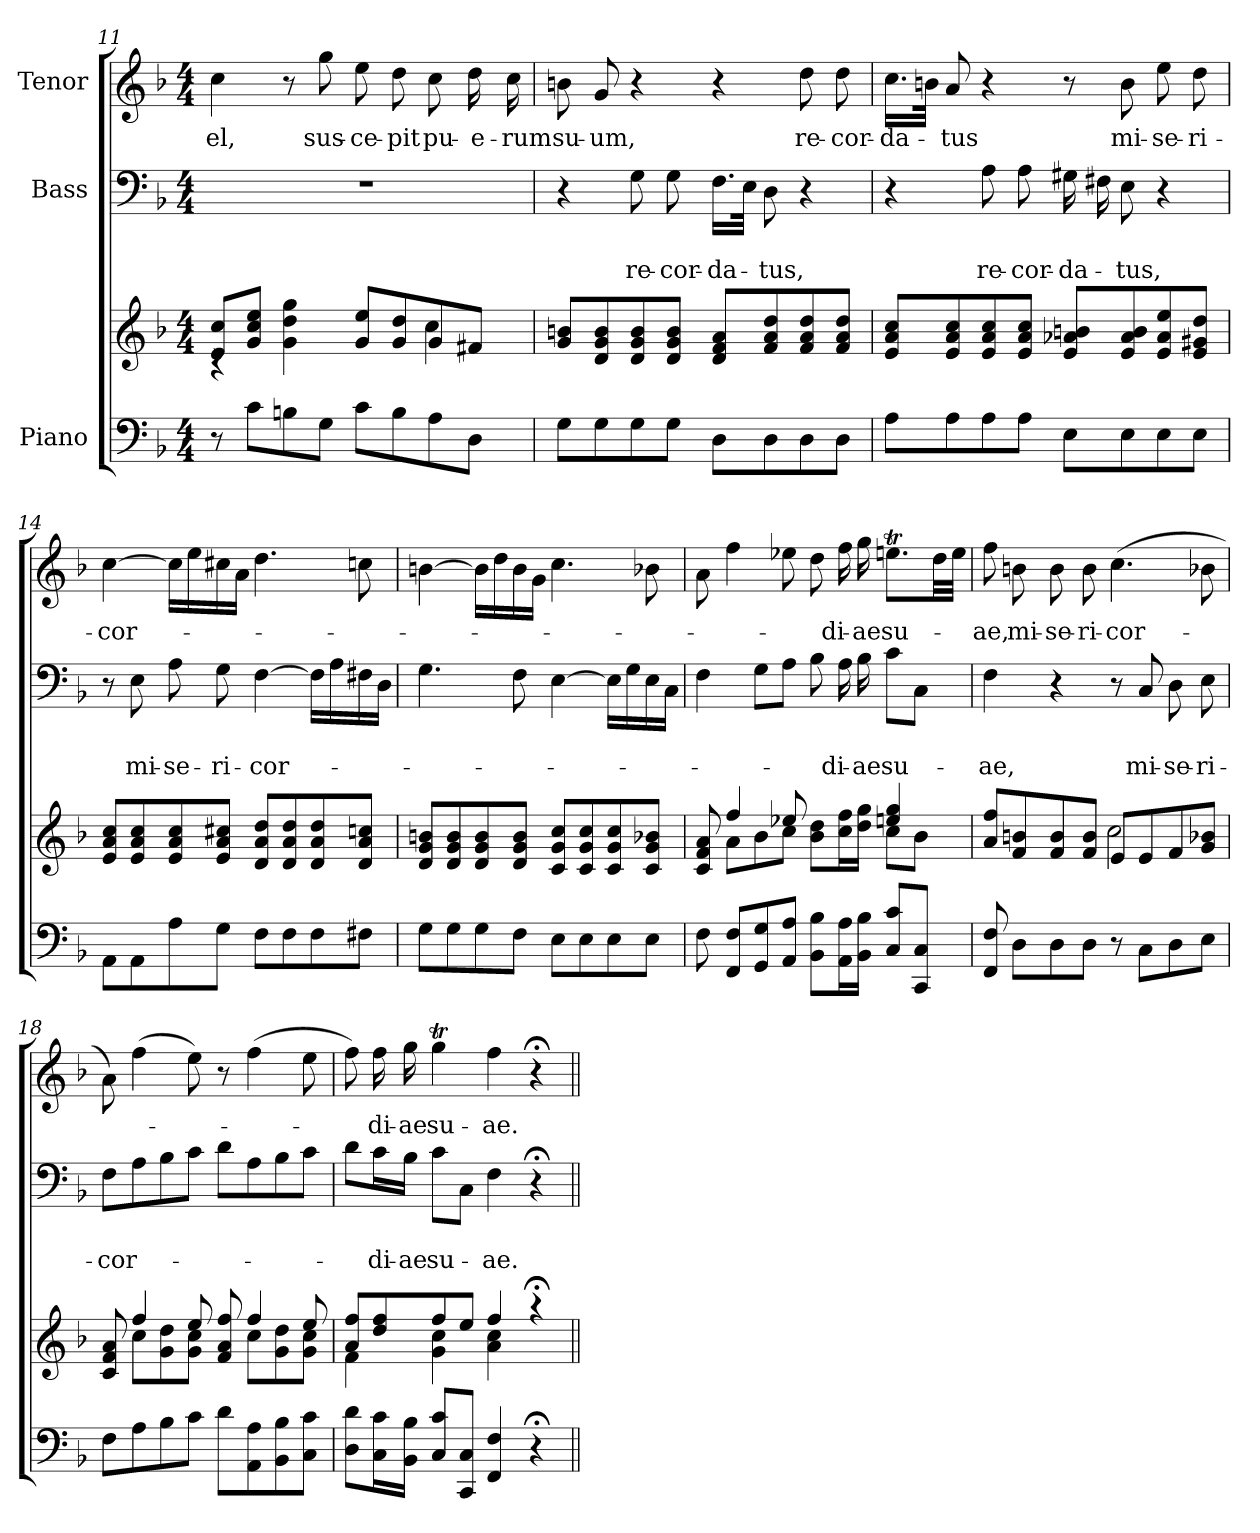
**kern	**kern	**kern	**text	**text	**kern	**text
*part3	*part3	*part2	*part2	*part2	*part1	*part1
*staff4	*staff3	*staff2	*staff2	*staff2	*staff1	*staff1
*I"Piano	*	*I"Bass	*	*	*I"Tenor	*
*clefF4	*clefG2	*clefF4	*	*	*clefG2	*
*	*	*	*	*	*ITrd7c12	*
*k[b-]	*k[b-]	*k[b-]	*	*	*k[b-]	*
*F:	*F:	*F:	*	*	*F:	*
*M4/4	*M4/4	*M4/4	*	*	*M4/4	*
=11	=11	=11	=11	=11	=11	=11
*	*^	*	*	*	*	*
!	!	!	!	!	!	!	!LO:LY:b
8r	8e/ 8cc/L	4rc	1r	.	.	4c\	-el,
8c\L	8g/ 8cc/ 8ee/J	.	.	.	.	.	.
8Bn\	4g\ 4dd\ 4gg\	2ryy	.	.	.	8r	.
!	!	!	!	!	!	!	!LO:LY:b
8G\J	.	.	.	.	.	8g\	sus-
!	!	!	!	!	!	!	!LO:LY:b
8c\L	8g/ 8ee/L	.	.	.	.	8e\	-ce-
!	!	!	!	!	!	!	!LO:LY:b
8B\	8g/ 8dd/	.	.	.	.	8d\	-pit
!	!	!	!	!	!	!	!LO:LY:b
8A\	8g/	4cc\	.	.	.	8c\	pu-
!	!	!	!	!	!	!	!LO:LY:b
8D\J	8f#X/J	.	.	.	.	16d\	-e-
!	!	!	!	!	!	!	!LO:LY:b
.	.	.	.	.	.	16c\	-rum
!!LO:PB:g=z
=12	=12	=12	=12	=12	=12	=12	=12
!	!	!	!	!	!	!	!LO:LY:b
8G\L	8g/ 8bn/L	1ryy	4r	.	.	8Bn\	su-
!	!	!	!	!	!	!	!LO:LY:b
8G\	8d/ 8g/ 8b/	.	.	.	.	8G/	-um,
!	!	!	!	!	!LO:LY:b	!	!
8G\	8d/ 8g/ 8b/	.	8G\	.	re-	4r	.
!	!	!	!	!	!LO:LY:b	!	!
8G\J	8d/ 8g/ 8b/J	.	8G\	.	-cor-	.	.
!	!	!	!	!	!LO:LY:b	!	!
8D\L	8d/ 8f/ 8a/L	.	16.F\LL	.	-da-	4r	.
.	.	.	32E\JJk	.	.	.	.
!	!	!	!	!	!LO:LY:b	!	!
8D\	8f/ 8a/ 8dd/	.	8D\	.	-tus,	.	.
!	!	!	!	!	!	!	!LO:LY:b
8D\	8f/ 8a/ 8dd/	.	4r	.	.	8d\	re-
!	!	!	!	!	!	!	!LO:LY:b
8D\J	8f/ 8a/ 8dd/J	.	.	.	.	8d\	-cor-
=13	=13	=13	=13	=13	=13	=13	=13
!	!	!	!	!	!	!	!LO:LY:b
8A\L	8e/ 8a/ 8cc/L	1ryy	4r	.	.	16.c\LL	-da-
.	.	.	.	.	.	32Bn\JJk	.
!	!	!	!	!	!	!	!LO:LY:b
8A\	8e/ 8a/ 8cc/	.	.	.	.	8A/	-tus
!	!	!	!	!	!LO:LY:b	!	!
8A\	8e/ 8a/ 8cc/	.	8A\	.	re-	4r	.
!	!	!	!	!	!LO:LY:b	!	!
8A\J	8e/ 8a/ 8cc/J	.	8A\	.	-cor-	.	.
!	!	!	!	!	!LO:LY:b	!	!
8E\L	8e/ 8a-X/ 8bn/L	.	16G#X\	.	-da-	8r	.
.	.	.	16F#X\	.	.	.	.
!	!	!	!	!	!LO:LY:b	!	!LO:LY:b
8E\	8e/ 8a-/ 8b/	.	8E\	.	-tus,	8B\	mi-
!	!	!	!	!	!	!	!LO:LY:b
8E\	8e/ 8a-/ 8ee/	.	4r	.	.	8e\	-se-
!	!	!	!	!	!	!	!LO:LY:b
8E\J	8e/ 8g#X/ 8dd/J	.	.	.	.	8d\	-ri-
=14	=14	=14	=14	=14	=14	=14	=14
!	!	!	!	!	!	!	!LO:LY:b
8AA\L	8e/ 8a/ 8cc/L	1ryy	8r	.	.	[>4c\	-cor-
!	!	!	!	!	!LO:LY:b	!	!
8AA\	8e/ 8a/ 8cc/	.	8E\	.	mi-	.	.
!	!	!	!	!	!LO:LY:b	!	!
8A\	8e/ 8a/ 8cc/	.	8A\	.	-se-	16c\LL]	.
.	.	.	.	.	.	16e\	.
!	!	!	!	!	!LO:LY:b	!	!
8G\J	8e/ 8a/ 8cc#X/J	.	8G\	.	-ri-	16c#X\	.
.	.	.	.	.	.	16A\JJ	.
!	!	!	!	!	!LO:LY:b	!	!
8F\L	8d/ 8a/ 8dd/L	.	[>4F\	.	-cor-	4.d\	.
8F\	8d/ 8a/ 8dd/	.	.	.	.	.	.
8F\	8d/ 8a/ 8dd/	.	16F\LL]	.	.	.	.
.	.	.	16A\	.	.	.	.
8F#X\J	8d/ 8a/ 8ccn/J	.	16F#X\	.	.	8cn\	.
.	.	.	16D\JJ	.	.	.	.
!!LO:LB:g=z
=15	=15	=15	=15	=15	=15	=15	=15
8G\L	8d/ 8g/ 8bn/L	1ryy	4.G\	.	.	[>4Bn\	.
8G\	8d/ 8g/ 8b/	.	.	.	.	.	.
8G\	8d/ 8g/ 8b/	.	.	.	.	16B\LL]	.
.	.	.	.	.	.	16d\	.
8F\J	8d/ 8g/ 8b/J	.	8F\	.	.	16B\	.
.	.	.	.	.	.	16G\JJ	.
8E\L	8c/ 8g/ 8cc/L	.	[>4E\	.	.	4.c\	.
8E\	8c/ 8g/ 8cc/	.	.	.	.	.	.
8E\	8c/ 8g/ 8cc/	.	16E\LL]	.	.	.	.
.	.	.	16G\	.	.	.	.
8E\J	8c/ 8g/ 8b-X/J	.	16E\	.	.	8B-X\	.
.	.	.	16C\JJ	.	.	.	.
=16	=16	=16	=16	=16	=16	=16	=16
8F\	8c/ 8f/ 8a/	8ryy	4F\	.	.	8A\	.
8FF/ 8F/L	8a\L	4ff/	.	.	.	4f\	.
8GG/ 8G/	8b-\	.	8G\L	.	.	.	.
8AA/ 8A/J	8cc\J	8ee-X/	8A\J	.	.	8e-X\	.
8BB-\ 8B-\L	8b-\ 8dd\L	4ryy	8B-\	.	.	8d\	.
!	!	!	!	!	!LO:LY:b	!	!LO:LY:b
16AA\ 16A\L	16cc\ 16ff\L	.	16A\	.	-di-	16f\	-di-
!	!	!	!	!	!LO:LY:b	!	!LO:LY:b
16BB-\ 16B-\JJ	16dd\ 16gg\JJ	.	16B-\	.	-ae	16g\	-ae
!	!	!	!	!	!LO:LY:b	!	!LO:LY:b
8C/ 8c/L	8cc\L	4een/ 4gg/	8c\L	.	su-	8.ent\L	su-
8CC/ 8C/J	8b-\J	.	8C\J	.	.	.	.
.	.	.	.	.	.	32d\LL	.
.	.	.	.	.	.	32e\JJJ	.
=17	=17	=17	=17	=17	=17	=17	=17
!	!	!	!	!	!LO:LY:b	!	!LO:LY:b
8FF/ 8F/	8a/ 8ff/L	2ryy	4F\	.	-ae,	8f\	-ae,
!	!	!	!	!	!	!	!LO:LY:b
8D\L	8f/ 8bn/	.	.	.	.	8Bn\	mi-
!	!	!	!	!	!	!	!LO:LY:b
8D\	8f/ 8b/	.	4r	.	.	8B\	-se-
!	!	!	!	!	!	!	!LO:LY:b
8D\J	8f/ 8b/J	.	.	.	.	8B\	-ri-
!	!	!	!	!	!	!	!LO:LY:b
8r	8e/L	2cc\	8r	.	.	(>4.c\	-cor-
!	!	!	!	!	!LO:LY:b	!	!
8C\L	8e/	.	8C/	.	mi-	.	.
!	!	!	!	!	!LO:LY:b	!	!
8D\	8f/	.	8D\	.	-se-	.	.
!	!	!	!	!	!LO:LY:b	!	!
8E\J	8g/ 8b-X/J	.	8E\	.	-ri-	8B-X\	.
!!LO:LB:g=z
=18	=18	=18	=18	=18	=18	=18	=18
!	!	!	!	!	!LO:LY:b	!	!
8F\L	8c/ 8f/ 8a/	8ryy	8F\L	.	-cor-	8A\)	.
8A\	8cc\L	4ff/	8A\	.	.	(>4f\	.
8B-\	8g\ 8dd\	.	8B-\	.	.	.	.
8c\J	8g\ 8cc\J	8ee/	8c\J	.	.	8e\)	.
8d\L	8f/ 8a/ 8ff/	8ryy	8d\L	.	.	8r	.
8AA\ 8A\	8cc\L	4ff/	8A\	.	.	(>4f\	.
8BB-\ 8B-\	8g\ 8dd\	.	8B-\	.	.	.	.
8C\ 8c\J	8g\ 8cc\J	8ee/	8c\J	.	.	8e\	.
=19	=19	=19	=19	=19	=19	=19	=19
8D\ 8d\L	8a/ 8ff/L	4f\	8d\L	.	.	8f\)	.
!	!	!	!	!	!LO:LY:b	!	!LO:LY:b
16C\ 16c\L	8dd/ 8ff/	.	16c\L	.	-di-	16f\	-di-
!	!	!	!	!	!LO:LY:b	!	!LO:LY:b
16BB-\ 16B-\JJ	.	.	16B-\JJ	.	-ae	16g\	-ae
!	!	!	!	!	!LO:LY:b	!	!LO:LY:b
8C/ 8c/L	8ff/	4g\ 4cc\	8c\L	.	su-	4gT\	su-
8CC/ 8C/J	8ee/J	.	8C\J	.	.	.	.
!	!	!	!	!	!LO:LY:b	!	!LO:LY:b
4FF/ 4F/	4ff/	4a\ 4cc\	4F\	.	-ae.	4f\	-ae.
4r;<	4r;aa	4ryy	4r;<	.	.	4r;<	.
*	*v	*v	*	*	*	*	*
=||	=||	=||	=||	=||	=||	=||
*-	*-	*-	*-	*-	*-	*-
